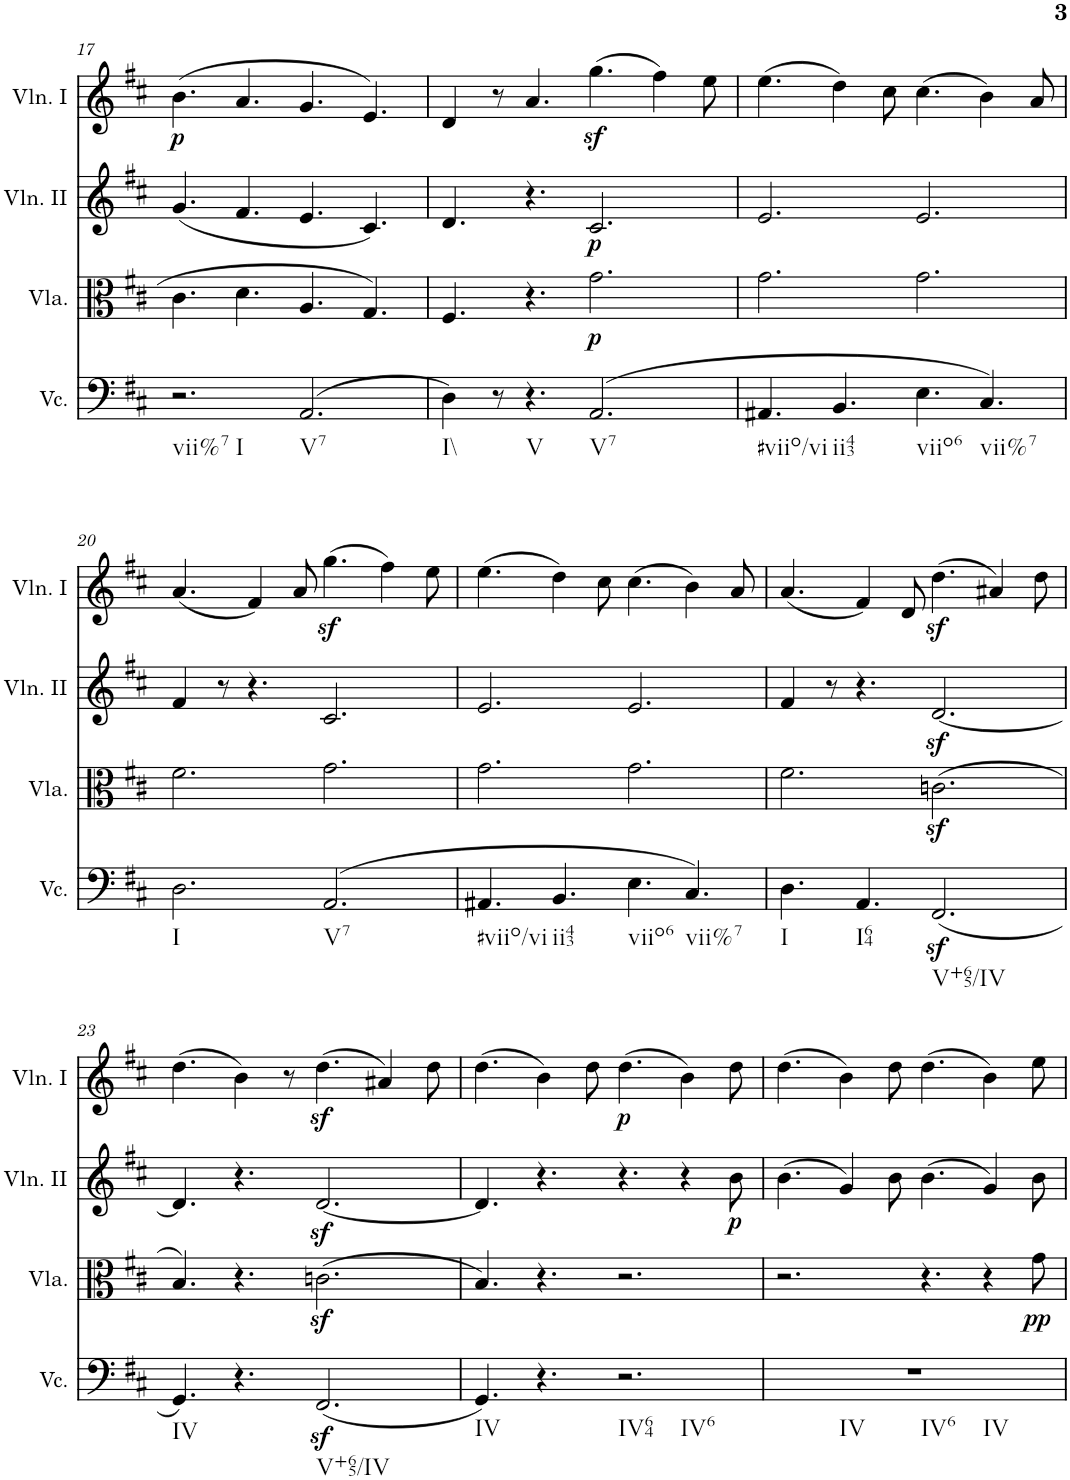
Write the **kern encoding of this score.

**kern	**kern	**dynam	**kern	**dynam	**kern	**dynam
*part4	*part3	*part3	*part2	*part2	*part1	*part1
*staff4	*staff3	*staff3	*staff2	*staff2	*staff1	*staff1
*I"Violoncello	*I"Viola	*	*I"Violino II	*	*I"Violino I	*
*I'Vc.	*I'Vla.	*	*I'Vln. II	*	*I'Vln. I	*
!!LO:PB:g=z
*clefF4	*clefC3	*	*clefG2	*	*clefG2	*
*k[f#c#]	*k[f#c#]	*	*k[f#c#]	*	*k[f#c#]	*
*M12/8	*M12/8	*	*M12/8	*	*M12/8	*
=17	=17	=17	=17	=17	=17	=17
!LO:TX:b:t=vii%7	!	!	!	!	!	!
!LO:TX:b:t=I	!	!	!	!	!	!
!	!	!	!	!	!	!LO:DY:b
2.r	4.c#\	.	(4.g/	.	(4.b\	p
.	4.d\	.	4.f#/	.	4.a/	.
!LO:TX:b:t=V7	!	!	!	!	!	!
(2.AA/	4.A/	.	4.e/	.	4.g/	.
.	4.G/	.	4.c#/)	.	4.e/)	.
=18	=18	=18	=18	=18	=18	=18
!LO:TX:b:t=I\\	!	!	!	!	!	!
4D\)	4.F#/	.	4.d/	.	4d/	.
8r	.	.	.	.	8r	.
!LO:TX:b:t=V	!	!	!	!	!	!
4.r	4.r	.	4.r	.	4.a/	.
!LO:TX:b:t=V7	!	!	!	!	!	!
!	!	!LO:DY:b	!	!LO:DY:b	!	!
(2.AA/	2.g\	p	2.c#/	p	(4.ggz<\	.
.	.	.	.	.	4ff#\)	.
.	.	.	.	.	8ee\	.
=19	=19	=19	=19	=19	=19	=19
!LO:TX:b:t=#viio/vi	!	!	!	!	!	!
4.AA#X/	2.g\	.	2.e/	.	(4.ee\	.
!LO:TX:b:t=ii43	!	!	!	!	!	!
4.BB/	.	.	.	.	4dd\)	.
.	.	.	.	.	8cc#\	.
!LO:TX:b:t=viio6	!	!	!	!	!	!
4.E\	2.g\	.	2.e/	.	(4.cc#\	.
!LO:TX:b:t=vii%7	!	!	!	!	!	!
4.C#/)	.	.	.	.	4b\)	.
.	.	.	.	.	8a/	.
!!LO:LB:g=z
=20	=20	=20	=20	=20	=20	=20
!LO:TX:b:t=I	!	!	!	!	!	!
2.D\	2.f#\	.	4f#/	.	(4.a/	.
.	.	.	8r	.	.	.
.	.	.	4.r	.	4f#/)	.
.	.	.	.	.	8a/	.
!LO:TX:b:t=V7	!	!	!	!	!	!
(2.AA/	2.g\	.	2.c#/	.	(4.ggz<\	.
.	.	.	.	.	4ff#\)	.
.	.	.	.	.	8ee\	.
=21	=21	=21	=21	=21	=21	=21
!LO:TX:b:t=#viio/vi	!	!	!	!	!	!
4.AA#X/	2.g\	.	2.e/	.	(4.ee\	.
!LO:TX:b:t=ii43	!	!	!	!	!	!
4.BB/	.	.	.	.	4dd\)	.
.	.	.	.	.	8cc#\	.
!LO:TX:b:t=viio6	!	!	!	!	!	!
4.E\	2.g\	.	2.e/	.	(4.cc#\	.
!LO:TX:b:t=vii%7	!	!	!	!	!	!
4.C#/)	.	.	.	.	4b\)	.
.	.	.	.	.	8a/	.
=22	=22	=22	=22	=22	=22	=22
!LO:TX:b:t=I	!	!	!	!	!	!
4.D\	2.f#\	.	4f#/	.	(4.a/	.
.	.	.	8r	.	.	.
!LO:TX:b:t=I64	!	!	!	!	!	!
4.AA/	.	.	4.r	.	4f#/)	.
.	.	.	.	.	8d/	.
!LO:TX:b:t=V+65/IV	!	!	!	!	!	!
(2.FF#z</	(2.cnz<\	.	[2.dz</	.	(4.ddz<\	.
.	.	.	.	.	4a#X/)	.
.	.	.	.	.	8dd\	.
!!LO:LB:g=z
=23	=23	=23	=23	=23	=23	=23
!LO:TX:b:t=IV	!	!	!	!	!	!
4.GG/)	4.B/)	.	4.d/]	.	(4.dd\	.
4.r	4.r	.	4.r	.	4b\)	.
.	.	.	.	.	8r	.
!LO:TX:b:t=V+65/IV	!	!	!	!	!	!
(2.FF#z</	(2.cnz<\	.	[2.dz</	.	(4.ddz<\	.
.	.	.	.	.	4a#X/)	.
.	.	.	.	.	8dd\	.
=24	=24	=24	=24	=24	=24	=24
!LO:TX:b:t=IV	!	!	!	!	!	!
4.GG/)	4.B/)	.	4.d/]	.	(4.dd\	.
4.r	4.r	.	4.r	.	4b\)	.
.	.	.	.	.	8dd\	.
!LO:TX:b:t=IV64	!	!	!	!	!	!
!LO:TX:b:t=IV6	!	!	!	!	!	!
!	!	!	!	!	!	!LO:DY:b
2.r	2.r	.	4.r	.	(4.dd\	p
.	.	.	4r	.	4b\)	.
!	!	!	!	!LO:DY:b	!	!
.	.	.	8b\	p	8dd\	.
=25	=25	=25	=25	=25	=25	=25
!LO:TX:b:t=IV	!	!	!	!	!	!
!LO:TX:b:t=IV6	!	!	!	!	!	!
!LO:TX:b:t=IV	!	!	!	!	!	!
1.r	2.r	.	(4.b\	.	(4.dd\	.
.	.	.	4g/)	.	4b\)	.
.	.	.	8b\	.	8dd\	.
.	4.r	.	(4.b\	.	(4.dd\	.
.	4r	.	4g/)	.	4b\)	.
!	!	!LO:DY:b	!	!	!	!
.	8g\	pp	8b\	.	8ee\	.
=	=	=	=	=	=	=
*-	*-	*-	*-	*-	*-	*-
